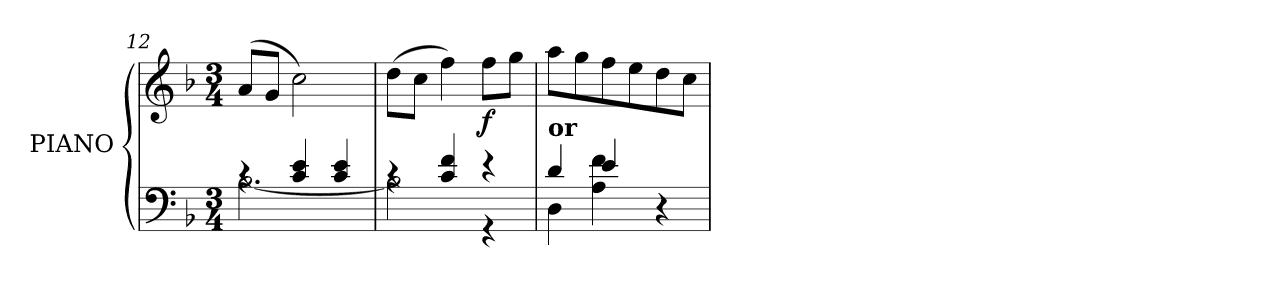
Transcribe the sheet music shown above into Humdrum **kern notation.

**kern	**kern	**dynam
*part1	*part1	*part1
*staff2	*staff1	*staff1/2
*I"PIANO	*	*
*I'Pno.	*	*
!!LO:LB:g=z
*clefF4	*clefG2	*
*k[b-]	*k[b-]	*
*M3/4	*M3/4	*
=12	=12	=12
*^	*	*
4rc	[2.B-\	(>8a/L	.
.	.	8g/J	.
4c/ 4e/	.	2cc\)	.
4c/ 4e/	.	.	.
=13	=13	=13	=13
4rc	2B-\]	(>8dd\L	.
.	.	8cc\J	.
4c/ 4f/	.	4ff\)	.
!	!	!	!LO:DY:b
4r	4r	8ff\L	f
.	.	8gg\J	.
=14	=14	=14	=14
!LO:TX:a:B:t=or	!	!	!
4d/	4D\	8aa\L	.
.	.	8gg\	.
4e/	4A\ 4f\	8ff\	.
.	.	8ee\	.
4r	4ryy	8dd\	.
.	.	8cc\J	.
*v	*v	*	*
=	=	=
*-	*-	*-
